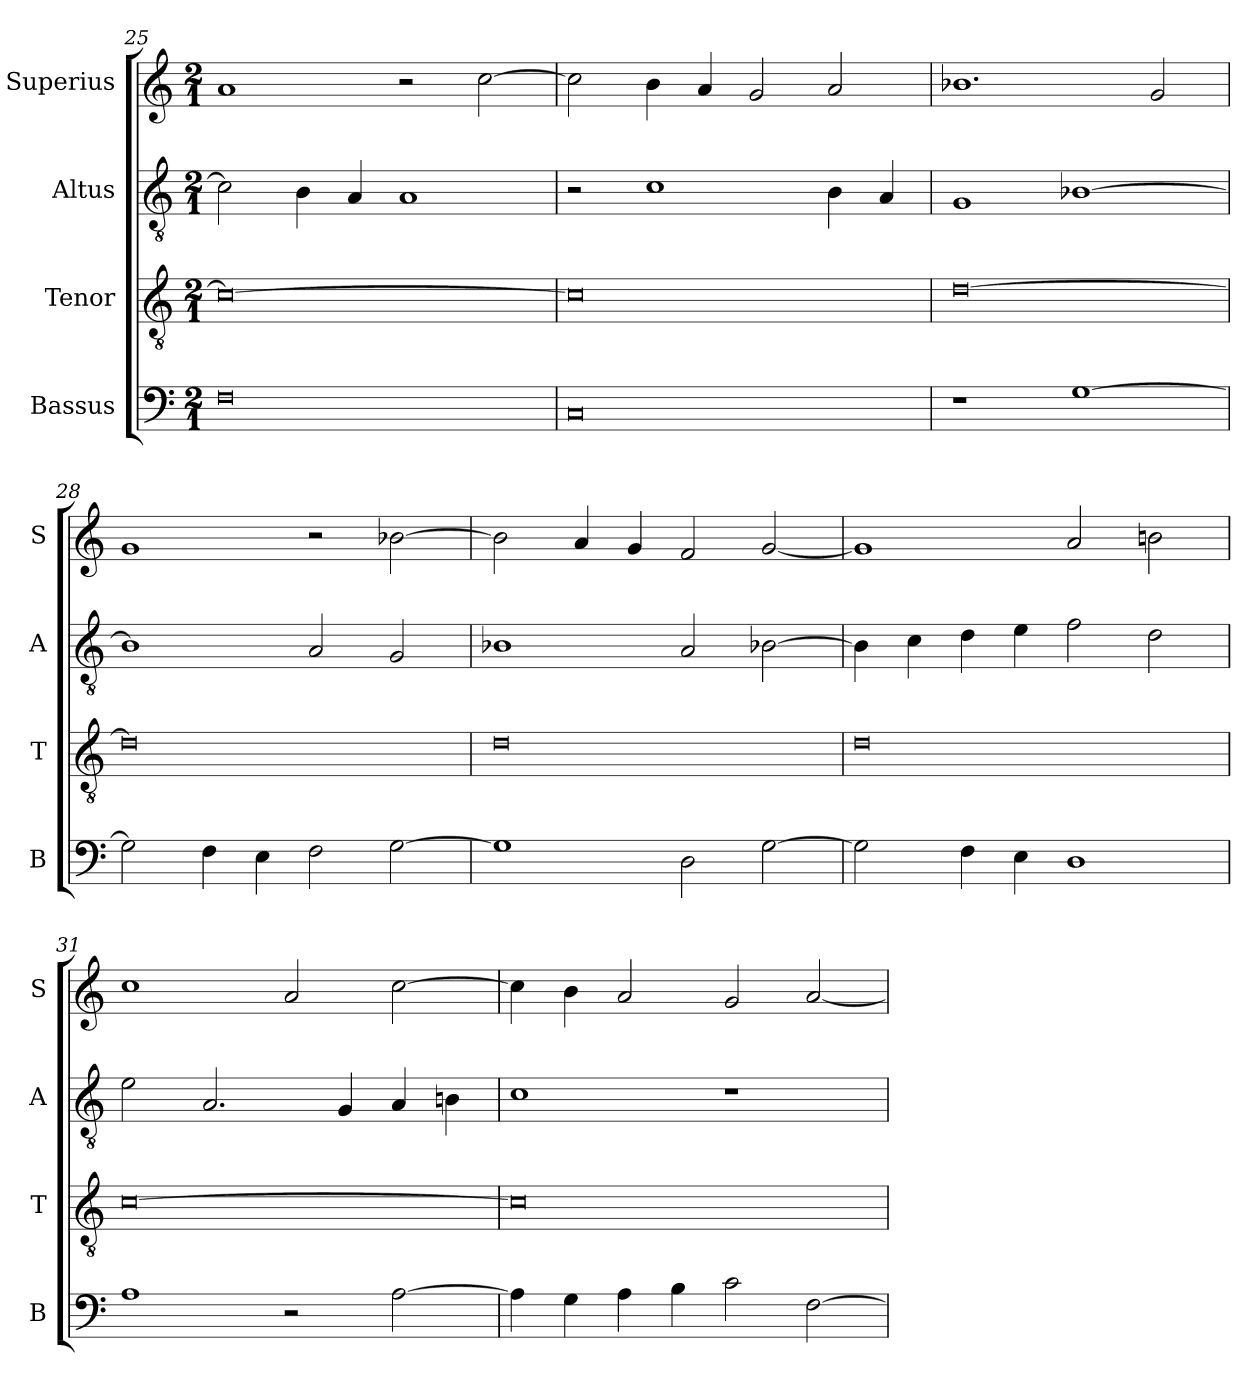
**kern	**kern	**kern	**kern
*part4	*part3	*part2	*part1
*staff4	*staff3	*staff2	*staff1
*I"Bassus	*I"Tenor	*I"Altus	*I"Superius
*I'B	*I'T	*I'A	*I'S
*clefF4	*clefGv2	*clefGv2	*clefG2
*k[]	*k[]	*k[]	*k[]
*M2/1	*M2/1	*M2/1	*M2/1
=25	=25	=25	=25
0F	0c_	2c\]	1a
.	.	4B\	.
.	.	4A/	.
.	.	1A	2r
.	.	.	[2cc\
=26	=26	=26	=26
0C	0c]	2r	2cc\]
.	.	1c	4b\
.	.	.	4a/
.	.	.	2g/
.	.	4B\	2a/
.	.	4A/	.
=27	=27	=27	=27
1r	[0d	1G	1.b-X
[1G	.	[1B-X	.
.	.	.	2g/
=28	=28	=28	=28
2G\]	0d]	1B-]	1g
4F\	.	.	.
4E\	.	.	.
2F\	.	2A/	2r
[2G\	.	2G/	[2b-X\
=29	=29	=29	=29
1G]	0d	1B-X	2b-\]
.	.	.	4a/
.	.	.	4g/
2D\	.	2A/	2f/
[2G\	.	[2B-X\	[2g/
=30	=30	=30	=30
2G\]	0d	4B-\]	1g]
.	.	4c\	.
4F\	.	4d\	.
4E\	.	4e\	.
1D	.	2f\	2a/
.	.	2d\	2bn\
=31	=31	=31	=31
1A	[0c	2e\	1cc
.	.	2.A/	.
2r	.	.	2a/
.	.	4G/	.
[2A\	.	4A/	[2cc\
.	.	4Bn\	.
=32	=32	=32	=32
4A\]	0c]	1c	4cc\]
4G\	.	.	4b\
4A\	.	.	2a/
4B\	.	.	.
2c\	.	1r	2g/
[2F\	.	.	[2a/
=	=	=	=
*-	*-	*-	*-
